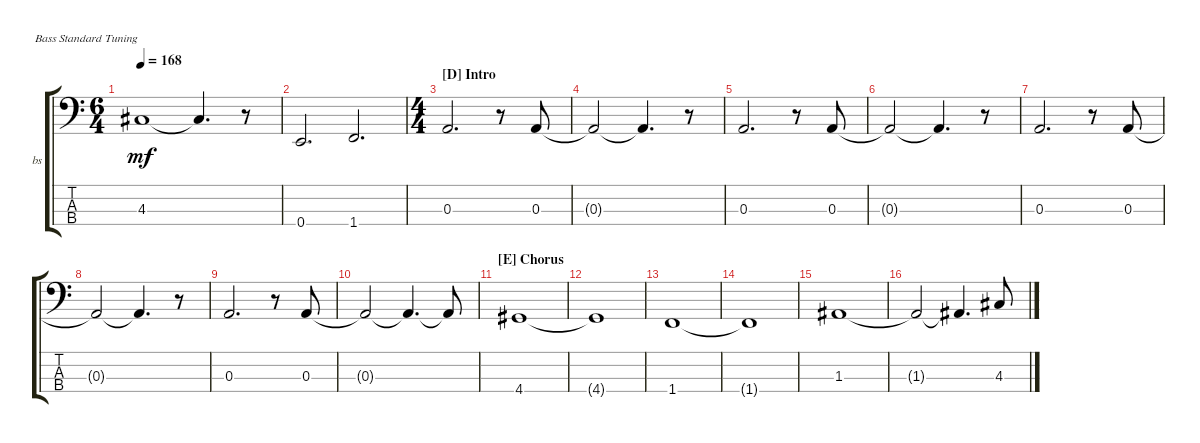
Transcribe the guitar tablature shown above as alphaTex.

\bracketExtendMode groupsimilarinstruments
\firstSystemTrackNameOrientation horizontal
\otherSystemsTrackNameOrientation horizontal
\track ("bass" "bs") {instrument acousticbass}
\staff {score tabs}
\tuning (G2 D2 A1 E1)
\ts (6 4)
\tempo 168
\clef f4
\scale
0.333333
\ks c
4.3.1{dy mf} 4.3{t}.4{d} r.8 |
\scale
0.333333 0.4.2{d} 1.4.2{d} |
\ts (4 4)
\section ("D" "Intro")
\scale
0.487395 0.3.2{d} r.8 0.3.8 |
\scale
0.256303 0.3{t}.2 0.3{t}.4{d} r.8 |
\scale
0.256303 0.3.2{d} r.8 0.3.8 |
\scale
0.333333 0.3{t}.2 0.3{t}.4{d} r.8 |
\scale
0.333333 0.3.2{d} r.8 0.3.8 |
\scale
0.333333 0.3{t}.2 0.3{t}.4{d} r.8 |
\scale
0.333333 0.3.2{d} r.8 0.3.8 |
\scale
0.333333 0.3{t}.2 0.3{t}.4{d} 0.3{t}.8 |
\section ("E" "Chorus")
\scale
0.333333 4.4.1 |
\scale
0.333333 4.4{t}.1 |
\scale
0.333333 1.4.1 |
\scale
0.333333 1.4{t}.1 |
\scale
0.333333 1.3.1 |
\scale
0.333333 1.3{t}.2 1.3{t}.4{d} 4.3.8
